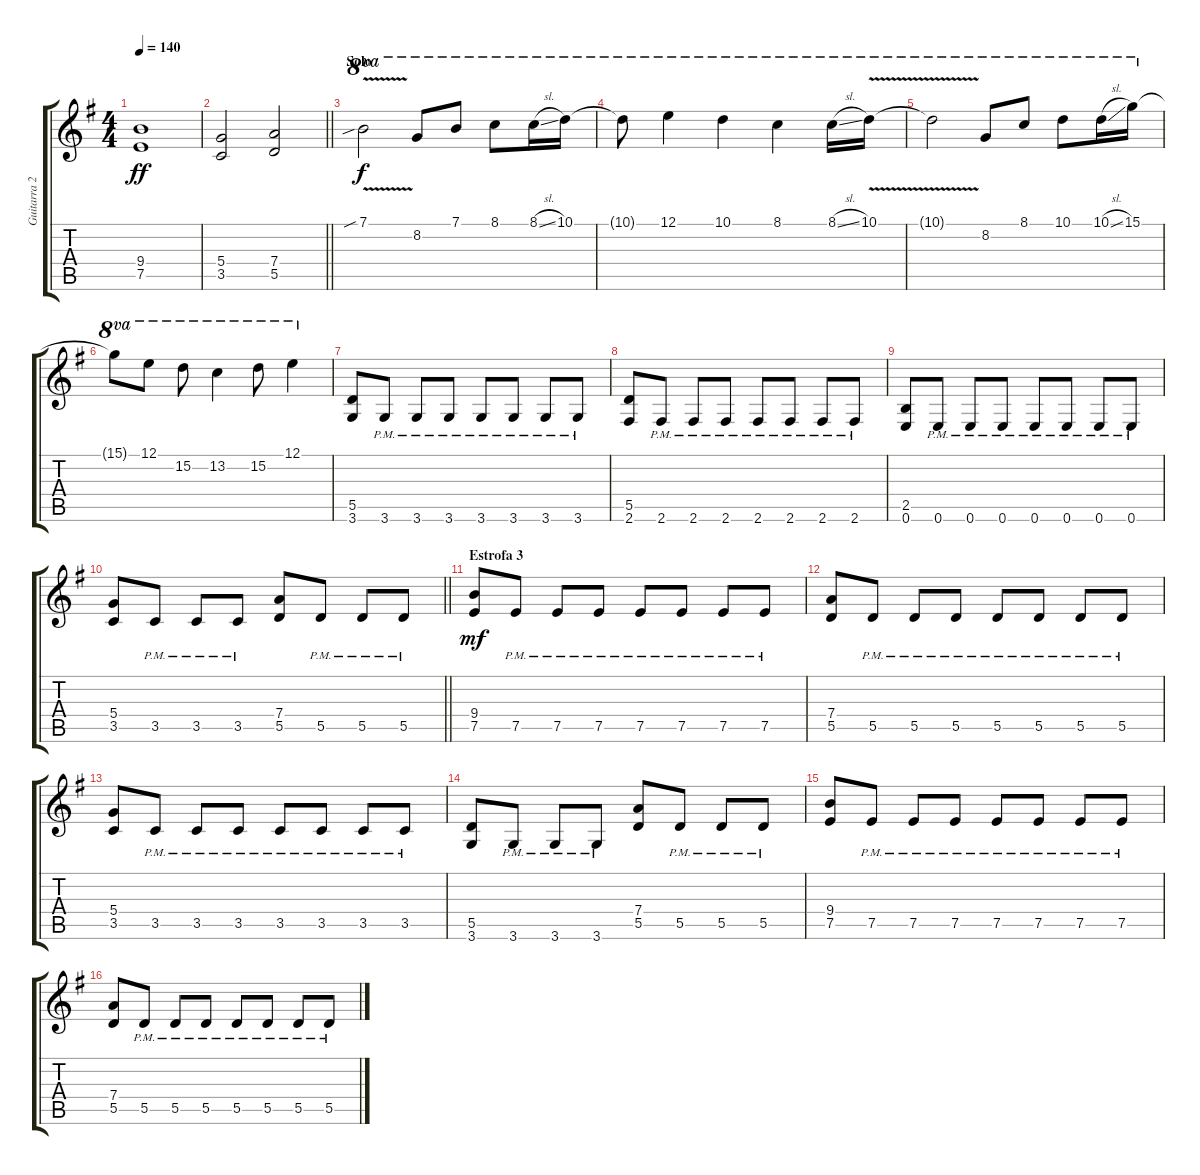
\track ("Guitarra 2" "Guitarra 2") {instrument distortionguitar}
\staff {score tabs}
\tuning (E4 B3 G3 D3 A2 E2) {hide}
\ts (4 4)
\tempo 140
\clef g2
\ks g
(9.4 7.5).1{dy ff} |
\barLineRight lightlight
(5.4 3.5).2 (7.4 5.5).2 |
\section ("" "Solo")
7.1{v sib}.2{ot 8va dy f} 8.2.8{ot 8va} 7.1.8{ot 8va} 8.1.8{ot 8va} 8.1{sl}.16{ot 8va} 10.1.16{ot 8va} |
10.1{t}.8{ot 8va} 12.1.4{ot 8va} 10.1.4{ot 8va} 8.1.4{ot 8va} 8.1{sl}.16{ot 8va} 10.1{v}.16{ot 8va} |
10.1{t}.2{ot 8va} 8.2.8{ot 8va} 8.1.8{ot 8va} 10.1.8{ot 8va} 10.1{sl}.16{ot 8va} 15.1.16{ot 8va} |
15.1{t}.8{ot 8va} 12.1.8{ot 8va} 15.2.8{ot 8va} 13.2.4{ot 8va} 15.2.8{ot 8va} 12.1.4{ot 8va} |
(5.5 3.6).8 3.6{pm}.8 3.6{pm}.8 3.6{pm}.8 3.6{pm}.8 3.6{pm}.8 3.6{pm}.8 3.6{pm}.8 |
(5.5 2.6).8 2.6{pm}.8 2.6{pm}.8 2.6{pm}.8 2.6{pm}.8 2.6{pm}.8 2.6{pm}.8 2.6{pm}.8 |
(2.5 0.6).8 0.6{pm}.8 0.6{pm}.8 0.6{pm}.8 0.6{pm}.8 0.6{pm}.8 0.6{pm}.8 0.6{pm}.8 |
\barLineRight lightlight
(5.4 3.5).8 3.5{pm}.8 3.5{pm}.8 3.5{pm}.8 (7.4 5.5).8 5.5{pm}.8 5.5{pm}.8 5.5{pm}.8 |
\section ("" "Estrofa 3")
(9.4 7.5).8{dy mf} 7.5{pm}.8 7.5{pm}.8 7.5{pm}.8 7.5{pm}.8 7.5{pm}.8 7.5{pm}.8 7.5{pm}.8 |
(7.4 5.5).8 5.5{pm}.8 5.5{pm}.8 5.5{pm}.8 5.5{pm}.8 5.5{pm}.8 5.5{pm}.8 5.5{pm}.8 |
(5.4 3.5).8 3.5{pm}.8 3.5{pm}.8 3.5{pm}.8 3.5{pm}.8 3.5{pm}.8 3.5{pm}.8 3.5{pm}.8 |
(5.5 3.6).8 3.6{pm}.8 3.6{pm}.8 3.6{pm}.8 (7.4 5.5).8 5.5{pm}.8 5.5{pm}.8 5.5{pm}.8 |
(9.4 7.5).8 7.5{pm}.8 7.5{pm}.8 7.5{pm}.8 7.5{pm}.8 7.5{pm}.8 7.5{pm}.8 7.5{pm}.8 |
(7.4 5.5).8 5.5{pm}.8 5.5{pm}.8 5.5{pm}.8 5.5{pm}.8 5.5{pm}.8 5.5{pm}.8 5.5{pm}.8
